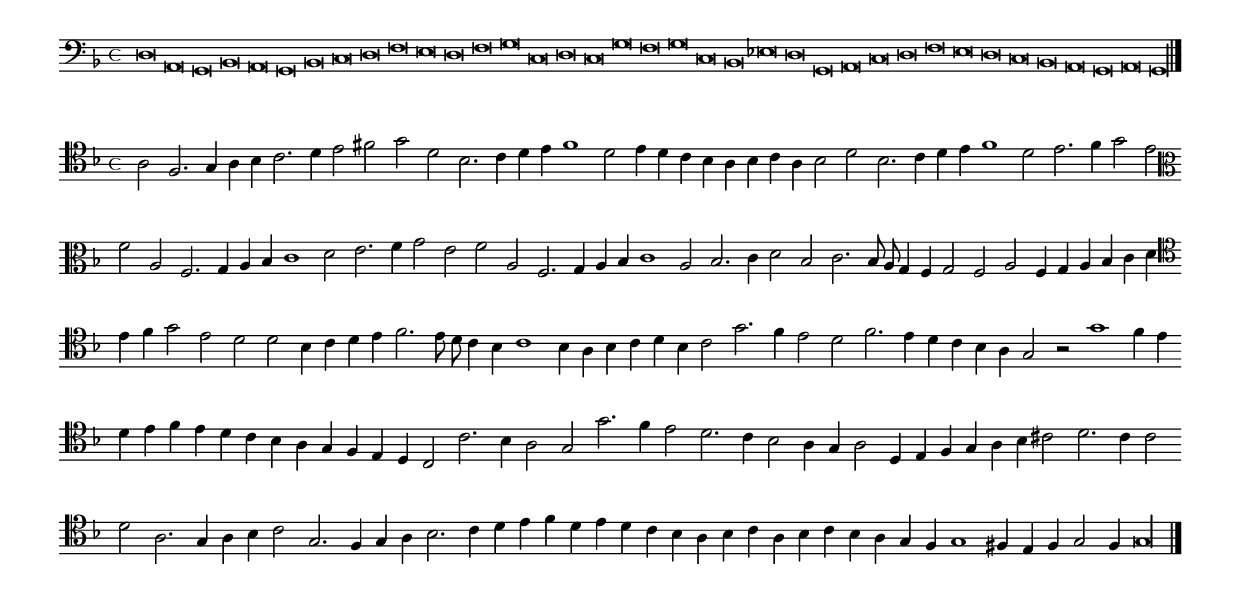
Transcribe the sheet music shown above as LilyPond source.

\version "2.12.3"

#(set-global-staff-size 15)
\paper { indent = #0 }
\layout {
	\context {
		\Score
		\override SpacingSpanner #'uniform-stretching = ##t
	}
}
<<
\new Staff \with {
	%\remove "Time_signature_engraver"
        \override TimeSignature #'style = #'mensural
}
\relative c {
	\time 4/4
	\clef bass
	\key d \minor
        \cadenzaOn
        #(set-accidental-style 'forget)
	d\breve a g bes a g bes c d f e d f g c, d c g' f g c, bes ees d g, a c d f e d c bes a g a g\longa
        \cadenzaOff
         \bar"|."
}
>>
<<
\new Staff \with {
%	\remove "Time_signature_engraver"
        \override TimeSignature #'style = #'mensural
}
\relative c' {
        #(set-accidental-style 'forget)
	\key d \minor
        \autoBeamOff
        \cadenzaOn
	\clef tenor a2 f2. g4 a bes c2. d4 e2 fis g d bes2. c4 d e f1 d2 e4 d c bes a bes c a bes2 d bes2. c4 d e f1 d2 e2. f4 g2 e \bar ""
	\clef alto f2 a, f2. g4 a bes c1 d2 e2. f4 g2 e f a, f2. g4 a bes c1 a2 bes2. c4 d2 bes2 c2. bes8 a g4 f g2 f a f4 g a bes c d \bar ""
	\clef tenor e4 f g2 e d d bes4 c d e f2. e8 d c4 bes c1 bes4 a bes c d bes c2 g'2. f4 e2 d f2. e4 d c bes a g2 r g'1 f4 e \bar ""
	d4 e f e d c bes a g f e d c2 c'2. bes4 a2 g g'2. f4 e2 d2. c4 bes2 a4 g a2 d,4 e f g a bes cis2 d2. c4 c2 \bar ""
	d2 a2. g4 a bes c2 g2. f4 g a bes2. c4 d e f d e d c bes a bes c a bes c bes a g f g1 fis4 e f g2 f4 g\longa
	\bar"|."
        \cadenzaOff
}
>>
